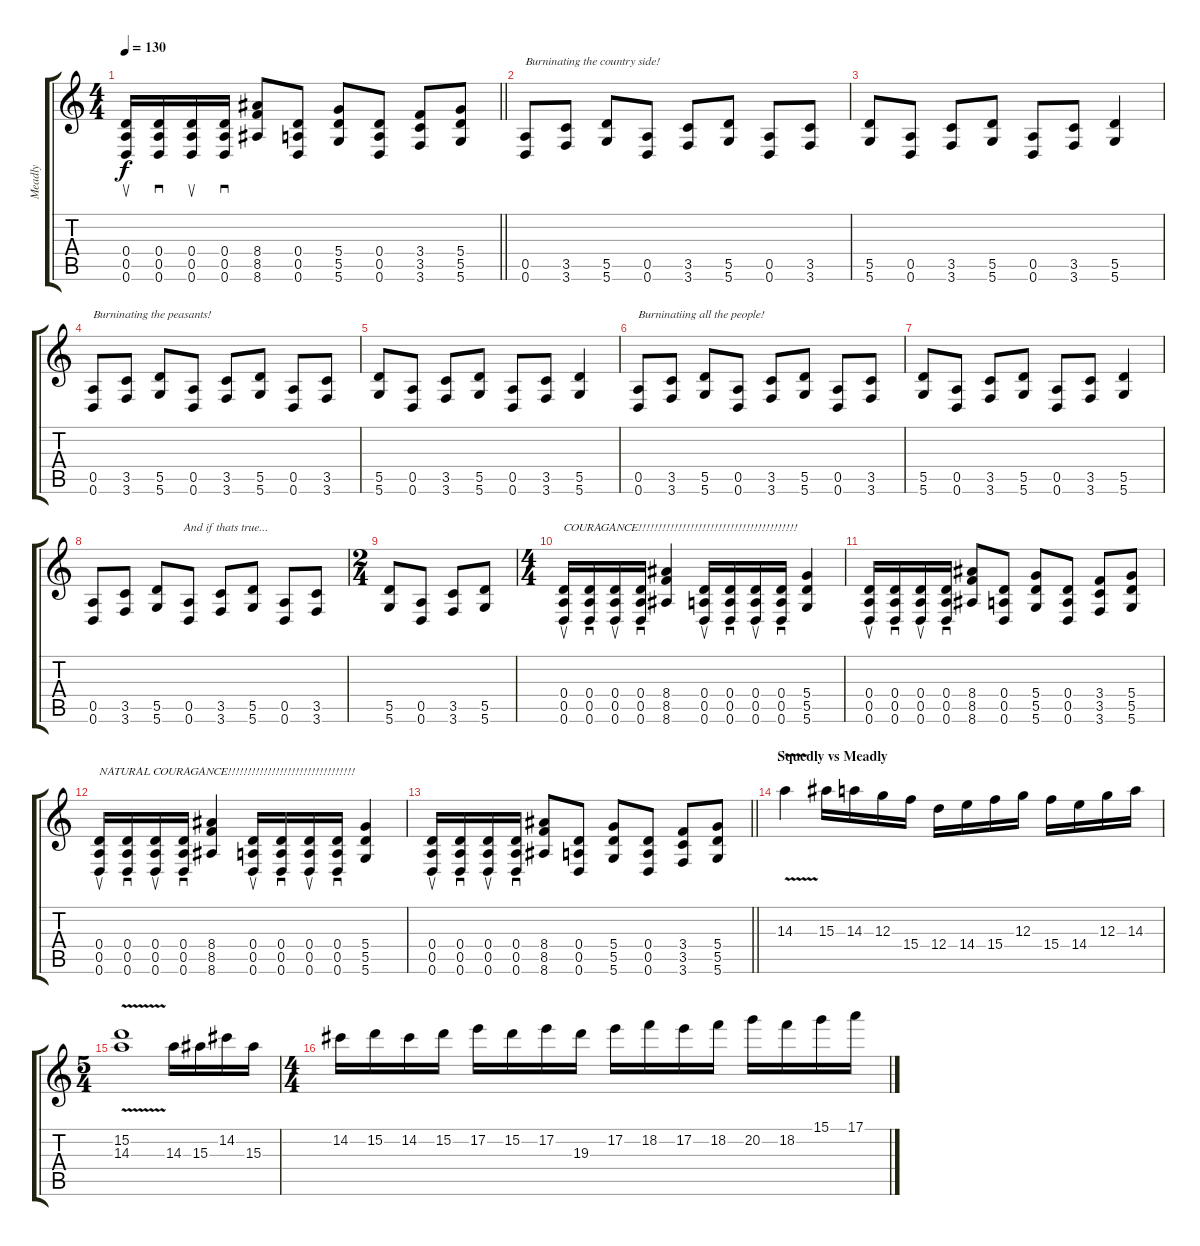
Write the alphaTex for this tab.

\track ("Meadly" "Meadly") {instrument overdrivenguitar}
\staff {score tabs}
\tuning (E4 B3 G3 D3 A2 D2) {hide}
\ts (4 4)
\tempo 130
\clef g2
\barLineRight lightlight
\ks c
(0.4 0.5 0.6).16{su dy f} (0.4 0.5 0.6).16{sd} (0.4 0.5 0.6).16{su} (0.4 0.5 0.6).16{sd} (8.4 8.5 8.6).8 (0.4 0.5 0.6).8 (5.4 5.5 5.6).8 (0.4 0.5 0.6).8 (3.4 3.5 3.6).8 (5.4 5.5 5.6).8 |
(0.5 0.6).8{txt "Burninating the country side!"} (3.5 3.6).8 (5.5 5.6).8 (0.5 0.6).8 (3.5 3.6).8 (5.5 5.6).8 (0.5 0.6).8 (3.5 3.6).8 |
(5.5 5.6).8 (0.5 0.6).8 (3.5 3.6).8 (5.5 5.6).8 (0.5 0.6).8 (3.5 3.6).8 (5.5 5.6).4 |
(0.5 0.6).8{txt "Burninating the peasants!"} (3.5 3.6).8 (5.5 5.6).8 (0.5 0.6).8 (3.5 3.6).8 (5.5 5.6).8 (0.5 0.6).8 (3.5 3.6).8 |
(5.5 5.6).8 (0.5 0.6).8 (3.5 3.6).8 (5.5 5.6).8 (0.5 0.6).8 (3.5 3.6).8 (5.5 5.6).4 |
(0.5 0.6).8{txt "Burninatiing all the people!"} (3.5 3.6).8 (5.5 5.6).8 (0.5 0.6).8 (3.5 3.6).8 (5.5 5.6).8 (0.5 0.6).8 (3.5 3.6).8 |
(5.5 5.6).8 (0.5 0.6).8 (3.5 3.6).8 (5.5 5.6).8 (0.5 0.6).8 (3.5 3.6).8 (5.5 5.6).4 |
(0.5 0.6).8{txt "                              And if thats true..."} (3.5 3.6).8 (5.5 5.6).8 (0.5 0.6).8 (3.5 3.6).8 (5.5 5.6).8 (0.5 0.6).8 (3.5 3.6).8 |
\ts (2 4)
(5.5 5.6).8 (0.5 0.6).8 (3.5 3.6).8 (5.5 5.6).8 |
\ts (4 4)
(0.4 0.5 0.6).16{su txt "COURAGANCE!!!!!!!!!!!!!!!!!!!!!!!!!!!!!!!!!!!!!!!!"} (0.4 0.5 0.6).16{sd} (0.4 0.5 0.6).16{su} (0.4 0.5 0.6).16{sd} (8.4 8.5 8.6).4 (0.4 0.5 0.6).16{su} (0.4 0.5 0.6).16{sd} (0.4 0.5 0.6).16{su} (0.4 0.5 0.6).16{sd} (5.4 5.5 5.6).4 |
(0.4 0.5 0.6).16{su} (0.4 0.5 0.6).16{sd} (0.4 0.5 0.6).16{su} (0.4 0.5 0.6).16{sd} (8.4 8.5 8.6).8 (0.4 0.5 0.6).8 (5.4 5.5 5.6).8 (0.4 0.5 0.6).8 (3.4 3.5 3.6).8 (5.4 5.5 5.6).8 |
(0.4 0.5 0.6).16{su txt "NATURAL COURAGANCE!!!!!!!!!!!!!!!!!!!!!!!!!!!!!!!!"} (0.4 0.5 0.6).16{sd} (0.4 0.5 0.6).16{su} (0.4 0.5 0.6).16{sd} (8.4 8.5 8.6).4 (0.4 0.5 0.6).16{su} (0.4 0.5 0.6).16{sd} (0.4 0.5 0.6).16{su} (0.4 0.5 0.6).16{sd} (5.4 5.5 5.6).4 |
\barLineRight lightlight
(0.4 0.5 0.6).16{su} (0.4 0.5 0.6).16{sd} (0.4 0.5 0.6).16{su} (0.4 0.5 0.6).16{sd} (8.4 8.5 8.6).8 (0.4 0.5 0.6).8 (5.4 5.5 5.6).8 (0.4 0.5 0.6).8 (3.4 3.5 3.6).8 (5.4 5.5 5.6).8 |
\section ("" "Squedly vs Meadly")
14.3{v}.4{volume 16} 15.3.16 14.3.16 12.3.16 15.4.16 12.4.16 14.4.16 15.4.16 12.3.16 15.4.16 14.4.16 12.3.16 14.3.16 |
\ts (5 4)
(15.2 14.3{v}).1 14.3.16 15.3.16 14.2.16 15.3.16 |
\ts (4 4)
14.2.16 15.2.16 14.2.16 15.2.16 17.2.16 15.2.16 17.2.16 19.3.16 17.2.16 18.2.16 17.2.16 18.2.16 20.2.16 18.2.16 15.1.16 17.1.16
